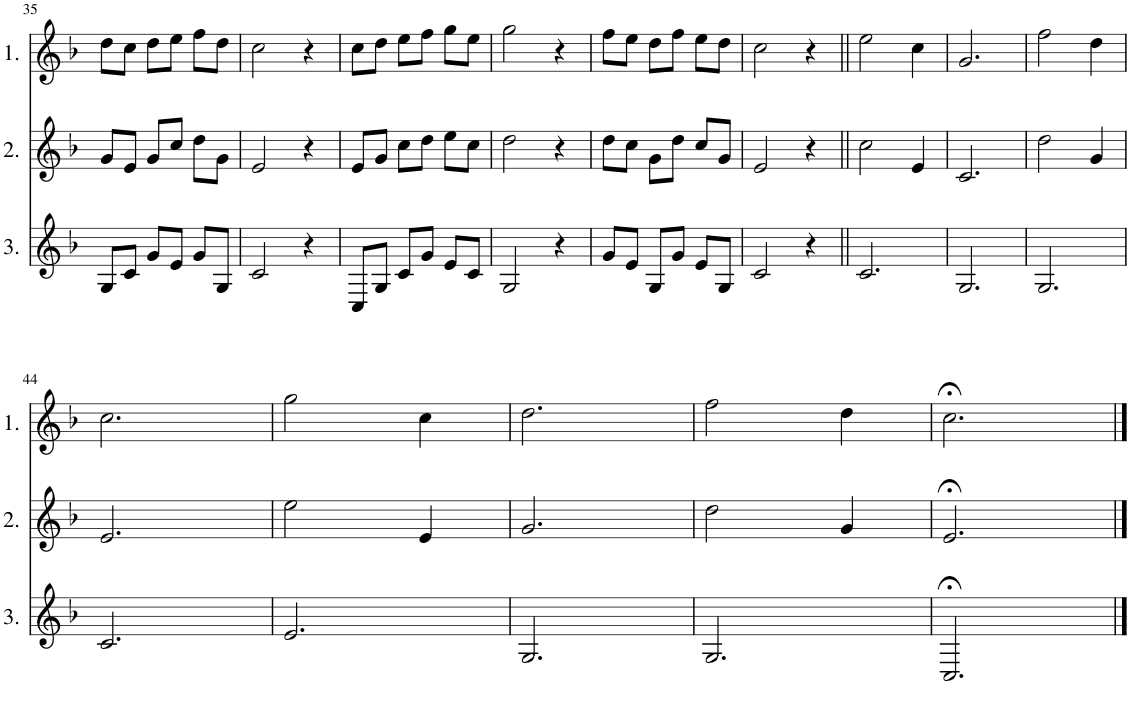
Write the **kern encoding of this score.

**kern	**kern	**kern
*part3	*part2	*part1
*staff3	*staff2	*staff1
*I"3.	*I"2.	*I"1.
!!LO:PB:g=z
*clefG2	*clefG2	*clefG2
*Trd4c7	*Trd4c7	*Trd4c7
*k[b-]	*k[b-]	*k[b-]
*M3/4	*M3/4	*M3/4
=35	=35	=35
8G/L	8g/L	8dd\L
8c/J	8e/J	8cc\J
8g/L	8g/L	8dd\L
8e/J	8cc/J	8ee\J
8g/L	8dd\L	8ff\L
8G/J	8g\J	8dd\J
=36	=36	=36
2c/	2e/	2cc\
4r	4r	4r
=37	=37	=37
8C/L	8e/L	8cc\L
8G/J	8g/J	8dd\J
8c/L	8cc\L	8ee\L
8g/J	8dd\J	8ff\J
8e/L	8ee\L	8gg\L
8c/J	8cc\J	8ee\J
=38	=38	=38
2G/	2dd\	2gg\
4r	4r	4r
=39	=39	=39
8g/L	8dd\L	8ff\L
8e/J	8cc\J	8ee\J
8G/L	8g\L	8dd\L
8g/J	8dd\J	8ff\J
8e/L	8cc/L	8ee\L
8G/J	8g/J	8dd\J
=40	=40	=40
2c/	2e/	2cc\
4r	4r	4r
=41||	=41||	=41||
2.c/	2cc\	2ee\
.	4e/	4cc\
=42	=42	=42
2.G/	2.c/	2.g/
=43	=43	=43
2.G/	2dd\	2ff\
.	4g/	4dd\
!!LO:LB:g=z
=44	=44	=44
2.c/	2.e/	2.cc\
=45	=45	=45
2.e/	2ee\	2gg\
.	4e/	4cc\
=46	=46	=46
2.G/	2.g/	2.dd\
=47	=47	=47
2.G/	2dd\	2ff\
.	4g/	4dd\
=48	=48	=48
2.C;</	2.e;</	2.cc;<\
==	==	==
*-	*-	*-
